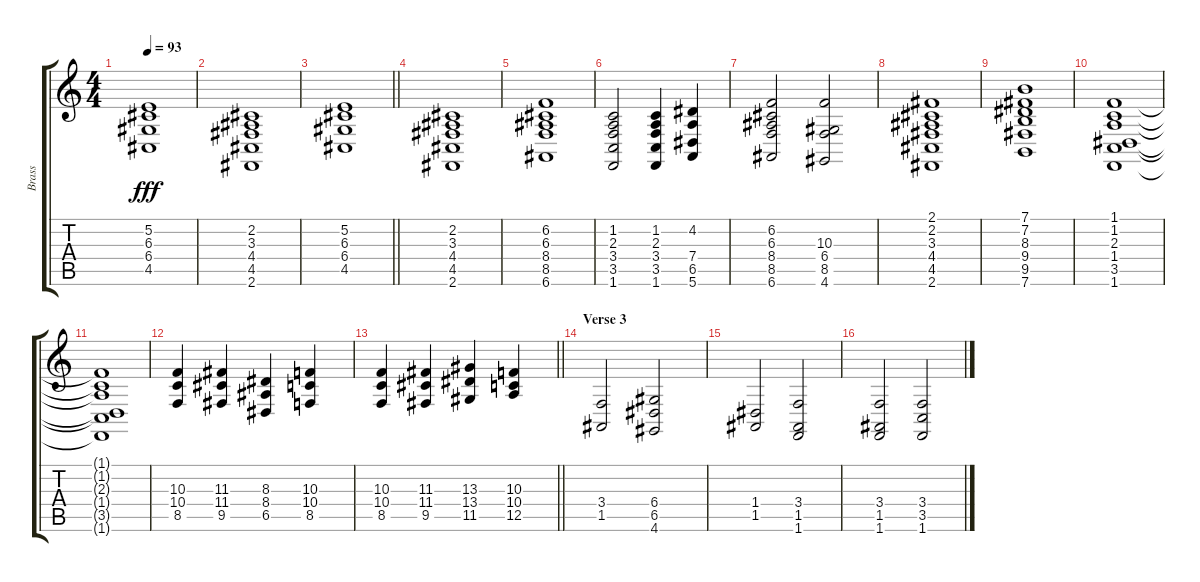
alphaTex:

\track ("Brass" "Brass") {instrument tuba}
\staff {score tabs}
\tuning (E4 B3 G3 D3 A2 E2) {hide}
\ts (4 4)
\tempo 93
\clef g2
\ks c
(5.2 6.3 6.4 4.5).1{dy fff} |
(2.2 3.3 4.4 4.5 2.6).1 |
\barLineRight lightlight
(5.2 6.3 6.4 4.5).1 |
(2.2 3.3 4.4 4.5 2.6).1 |
(6.2 6.3 8.4 8.5 6.6).1 |
(1.2 2.3 3.4 3.5 1.6).2 (1.2 2.3 3.4 3.5 1.6).4 (4.2 7.4 6.5 5.6).4 |
(6.2 6.3 8.4 8.5 6.6).2 (10.3 6.4 8.5 4.6).2 |
(2.1 2.2 3.3 4.4 4.5 2.6).1 |
(7.1 7.2 8.3 9.4 9.5 7.6).1 |
(1.1 1.2 2.3 1.4 3.5 1.6).1 |
(1.1{t} 1.2{t} 2.3{t} 1.4{t} 3.5{t} 1.6{t}).1 |
(10.3 10.4 8.5).4 (11.3 11.4 9.5).4 (8.3 8.4 6.5).4 (10.3 10.4 8.5).4 |
\barLineRight lightlight
(10.3 10.4 8.5).4 (11.3 11.4 9.5).4 (13.3 13.4 11.5).4 (10.3 10.4 12.5).4 |
\section ("" "Verse 3")
(3.4 1.5).2 (6.4 6.5 4.6).2 |
(1.4 1.5).2 (3.4 1.5 1.6).2 |
(3.4 1.5 1.6).2 (3.4 3.5 1.6).2
